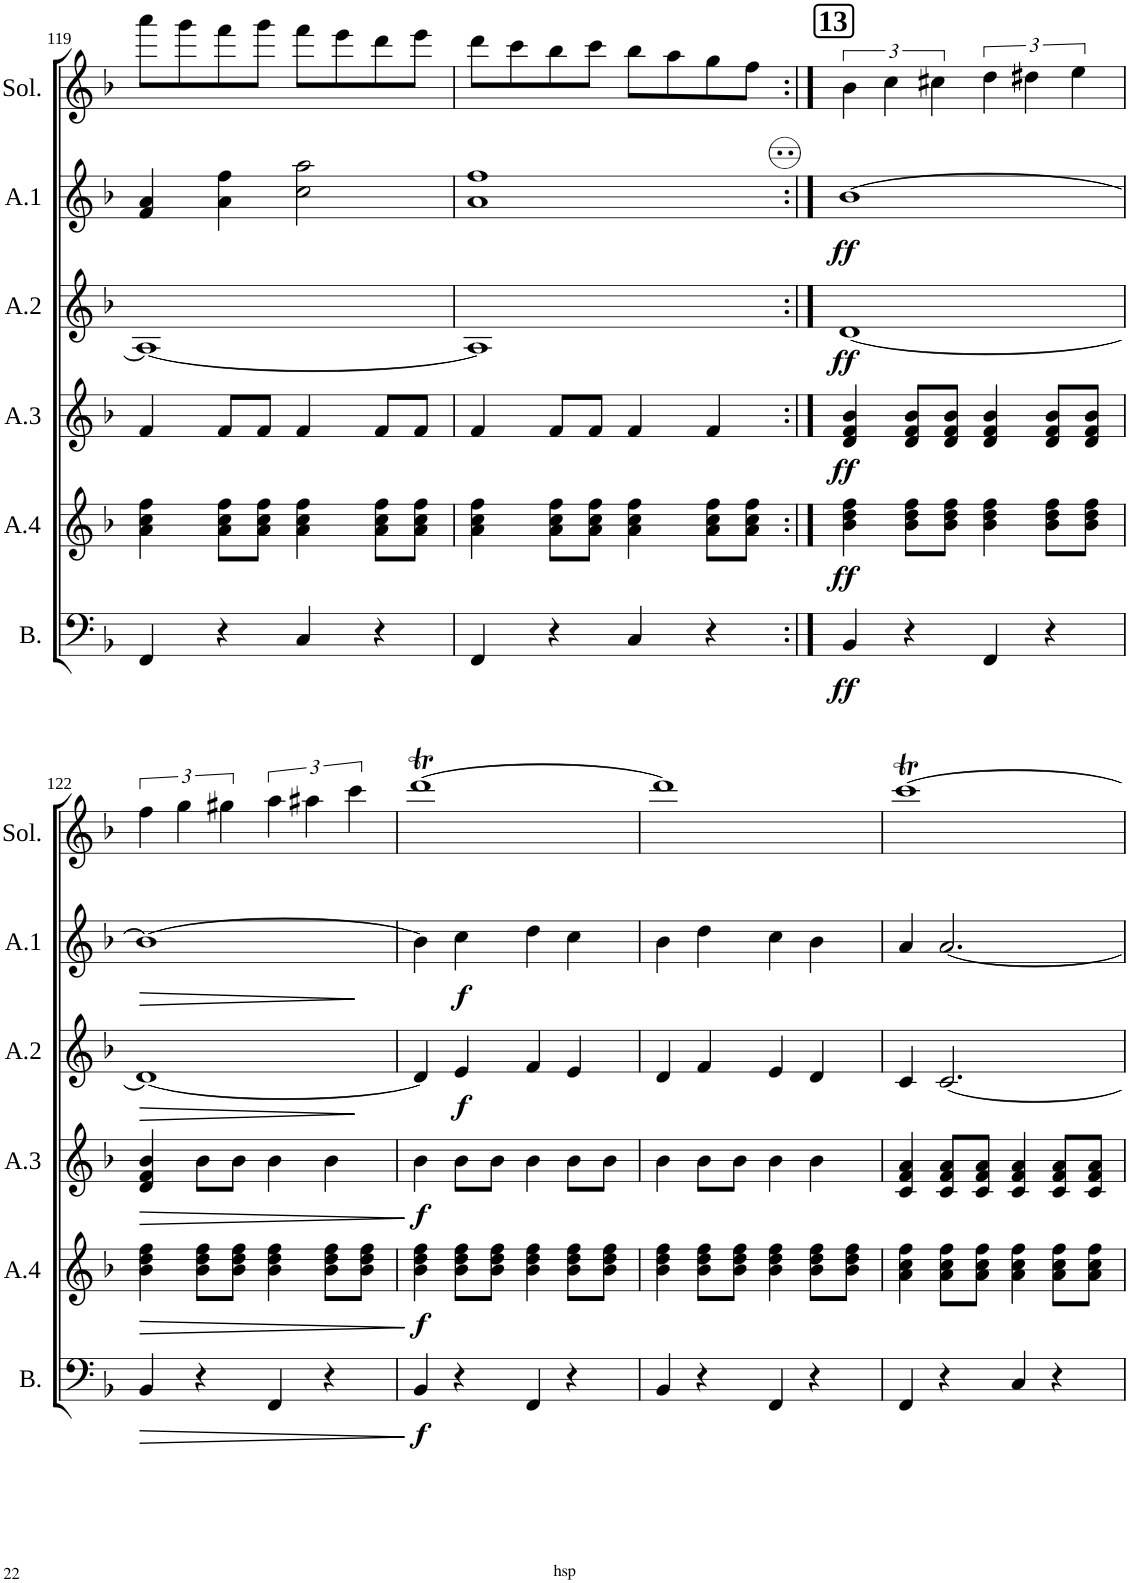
**kern	**dynam	**kern	**dynam	**kern	**dynam	**kern	**dynam	**kern	**dynam	**kern
*part6	*part6	*part5	*part5	*part4	*part4	*part3	*part3	*part2	*part2	*part1
*staff6	*staff6	*staff5	*staff5	*staff4	*staff4	*staff3	*staff3	*staff2	*staff2	*staff1
*I"Bass	*	*I"Akk. 4	*	*I"Akk. 3	*	*I"Akk. 2	*	*I"Akk. 1	*	*I"Solo
*I'B.	*	*I'A.4	*	*I'A.3	*	*I'A.2	*	*I'A.1	*	*I'Sol.
!!LO:PB:g=z
*clefF4	*	*clefG2	*	*clefG2	*	*clefG2	*	*clefG2	*	*clefG2
*k[b-]	*	*k[b-]	*	*k[b-]	*	*k[b-]	*	*k[b-]	*	*k[b-]
*M4/4	*	*M4/4	*	*M4/4	*	*M4/4	*	*M4/4	*	*M4/4
*met(c|)	*	*met(c|)	*	*met(c|)	*	*met(c|)	*	*met(c|)	*	*met(c|)
=119	=119	=119	=119	=119	=119	=119	=119	=119	=119	=119
4FF/	.	4a\ 4cc\ 4ff\	.	4f/	.	1A_	.	4f/ 4a/	.	8aaa\L
.	.	.	.	.	.	.	.	.	.	8ggg\
4r	.	8a\ 8cc\ 8ff\L	.	8f/L	.	.	.	4a\ 4ff\	.	8fff\
.	.	8a\ 8cc\ 8ff\J	.	8f/J	.	.	.	.	.	8ggg\J
4C/	.	4a\ 4cc\ 4ff\	.	4f/	.	.	.	2cc\ 2aa\	.	8fff\L
.	.	.	.	.	.	.	.	.	.	8eee\
4r	.	8a\ 8cc\ 8ff\L	.	8f/L	.	.	.	.	.	8ddd\
.	.	8a\ 8cc\ 8ff\J	.	8f/J	.	.	.	.	.	8eee\J
=120	=120	=120	=120	=120	=120	=120	=120	=120	=120	=120
4FF/	.	4a\ 4cc\ 4ff\	.	4f/	.	1A]	.	1a 1ff	.	8ddd\L
.	.	.	.	.	.	.	.	.	.	8ccc\
4r	.	8a\ 8cc\ 8ff\L	.	8f/L	.	.	.	.	.	8bb-\
.	.	8a\ 8cc\ 8ff\J	.	8f/J	.	.	.	.	.	8ccc\J
4C/	.	4a\ 4cc\ 4ff\	.	4f/	.	.	.	.	.	8bb-\L
.	.	.	.	.	.	.	.	.	.	8aa\
4r	.	8a\ 8cc\ 8ff\L	.	4f/	.	.	.	.	.	8gg\
.	.	8a\ 8cc\ 8ff\J	.	.	.	.	.	.	.	8ff\J
=121:|!	=121:|!	=121:|!	=121:|!	=121:|!	=121:|!	=121:|!	=121:|!	=121:|!	=121:|!	=121:|!
!	!	!	!	!	!	!	!	!	!	!LO:TX:a:B:t=13
!	!LO:DY:b	!	!LO:DY:b	!	!LO:DY:b	!	!LO:DY:b	!	!LO:DY:b	!
4BB-/	ff	4b-\ 4dd\ 4ff\	ff	4d/ 4f/ 4b-/	ff	[1d	ff	[1b-	ff	6b-\
.	.	.	.	.	.	.	.	.	.	6cc\
4r	.	8b-\ 8dd\ 8ff\L	.	8d/ 8f/ 8b-/L	.	.	.	.	.	.
.	.	.	.	.	.	.	.	.	.	6cc#X\
.	.	8b-\ 8dd\ 8ff\J	.	8d/ 8f/ 8b-/J	.	.	.	.	.	.
4FF/	.	4b-\ 4dd\ 4ff\	.	4d/ 4f/ 4b-/	.	.	.	.	.	6dd\
.	.	.	.	.	.	.	.	.	.	6dd#X\
4r	.	8b-\ 8dd\ 8ff\L	.	8d/ 8f/ 8b-/L	.	.	.	.	.	.
.	.	.	.	.	.	.	.	.	.	6ee\
.	.	8b-\ 8dd\ 8ff\J	.	8d/ 8f/ 8b-/J	.	.	.	.	.	.
!!LO:LB:g=z
=122	=122	=122	=122	=122	=122	=122	=122	=122	=122	=122
!	!	!	!	!	!LO:HP:b	!	!LO:HP:b	!	!LO:HP:b	!
4BB-/	.	4b-\ 4dd\ 4ff\	.	4d/ 4f/ 4b-/	>	1d_	>	1b-_	>	6ff\
.	.	.	.	.	.	.	.	.	.	6gg\
4r	.	8b-\ 8dd\ 8ff\L	.	8b-\L	.	.	.	.	.	.
.	.	.	.	.	.	.	.	.	.	6gg#X\
.	.	8b-\ 8dd\ 8ff\J	.	8b-\J	.	.	.	.	.	.
4FF/	.	4b-\ 4dd\ 4ff\	.	4b-\	.	.	.	.	.	6aa\
.	.	.	.	.	.	.	.	.	.	6aa#X\
4r	.	8b-\ 8dd\ 8ff\L	.	4b-\	.	.	.	.	.	.
.	.	.	.	.	.	.	.	.	.	6ccc\
.	.	8b-\ 8dd\ 8ff\J	.	.	.	.	.	.	.	.
.	.	.	.	.	]	.	]	.	]	.
=123	=123	=123	=123	=123	=123	=123	=123	=123	=123	=123
!	!LO:DY:b	!	!LO:DY:b	!	!LO:DY:b	!	!	!	!	!
4BB-/	f	4b-\ 4dd\ 4ff\	f	4b-\	f	4d/]	.	4b-\]	.	[1dddT
!	!	!	!	!	!	!	!LO:DY:b	!	!LO:DY:b	!
4r	.	8b-\ 8dd\ 8ff\L	.	8b-\L	.	4e/	f	4cc\	f	.
.	.	8b-\ 8dd\ 8ff\J	.	8b-\J	.	.	.	.	.	.
4FF/	.	4b-\ 4dd\ 4ff\	.	4b-\	.	4f/	.	4dd\	.	.
4r	.	8b-\ 8dd\ 8ff\L	.	8b-\L	.	4e/	.	4cc\	.	.
.	.	8b-\ 8dd\ 8ff\J	.	8b-\J	.	.	.	.	.	.
=124	=124	=124	=124	=124	=124	=124	=124	=124	=124	=124
4BB-/	.	4b-\ 4dd\ 4ff\	.	4b-\	.	4d/	.	4b-\	.	1ddd]
4r	.	8b-\ 8dd\ 8ff\L	.	8b-\L	.	4f/	.	4dd\	.	.
.	.	8b-\ 8dd\ 8ff\J	.	8b-\J	.	.	.	.	.	.
4FF/	.	4b-\ 4dd\ 4ff\	.	4b-\	.	4e/	.	4cc\	.	.
4r	.	8b-\ 8dd\ 8ff\L	.	4b-\	.	4d/	.	4b-\	.	.
.	.	8b-\ 8dd\ 8ff\J	.	.	.	.	.	.	.	.
=125	=125	=125	=125	=125	=125	=125	=125	=125	=125	=125
4FF/	.	4a\ 4cc\ 4ff\	.	4c/ 4f/ 4a/	.	4c/	.	4a/	.	[1cccT
4r	.	8a\ 8cc\ 8ff\L	.	8c/ 8f/ 8a/L	.	[2.c/	.	[2.a/	.	.
.	.	8a\ 8cc\ 8ff\J	.	8c/ 8f/ 8a/J	.	.	.	.	.	.
4C/	.	4a\ 4cc\ 4ff\	.	4c/ 4f/ 4a/	.	.	.	.	.	.
4r	.	8a\ 8cc\ 8ff\L	.	8c/ 8f/ 8a/L	.	.	.	.	.	.
.	.	8a\ 8cc\ 8ff\J	.	8c/ 8f/ 8a/J	.	.	.	.	.	.
=	=	=	=	=	=	=	=	=	=	=
*-	*-	*-	*-	*-	*-	*-	*-	*-	*-	*-
